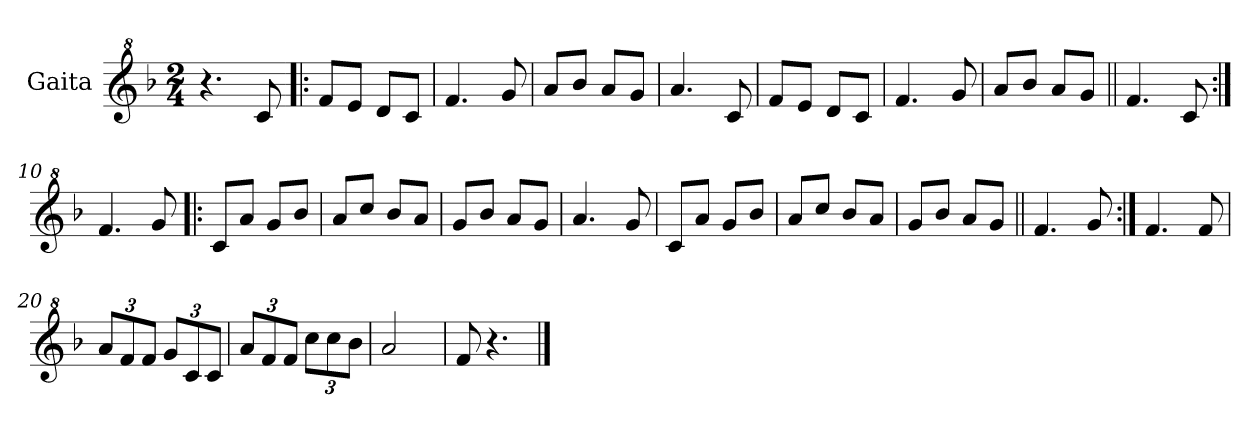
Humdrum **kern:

**kern
*part1
*staff1
*I"Gaita
*clefG^2
*k[b-]
*M2/4
*MM90
=1
4.r
8cc/
=2!|:
8ff/L
8ee/J
8dd/L
8cc/J
=3
4.ff/
8gg/
=4
8aa/L
8bb-/J
8aa/L
8gg/J
=5
4.aa/
8cc/
=6
8ff/L
8ee/J
8dd/L
8cc/J
=7
4.ff/
8gg/
=8
8aa/L
8bb-/J
8aa/L
8gg/J
=9||
4.ff/
8cc/
=10:|!
4.ff/
8gg/
!!LO:LB:g=z
=11!|:
8cc/L
8aa/J
8gg/L
8bb-/J
=12
8aa/L
8ccc/J
8bb-/L
8aa/J
=13
8gg/L
8bb-/J
8aa/L
8gg/J
=14
4.aa/
8gg/
=15
8cc/L
8aa/J
8gg/L
8bb-/J
=16
8aa/L
8ccc/J
8bb-/L
8aa/J
=17
8gg/L
8bb-/J
8aa/L
8gg/J
=18||
4.ff/
8gg/
=19:|!
4.ff/
8ff/
!!LO:LB:g=z
=20
*Xbrackettup
12aa/L
12ff/
12ff/J
12gg/L
12cc/
12cc/J
=21
12aa/L
12ff/
12ff/J
12ccc\L
12ccc\
12bb-\J
=22
2aa/
=23
8ff/
4.r
==
*-
